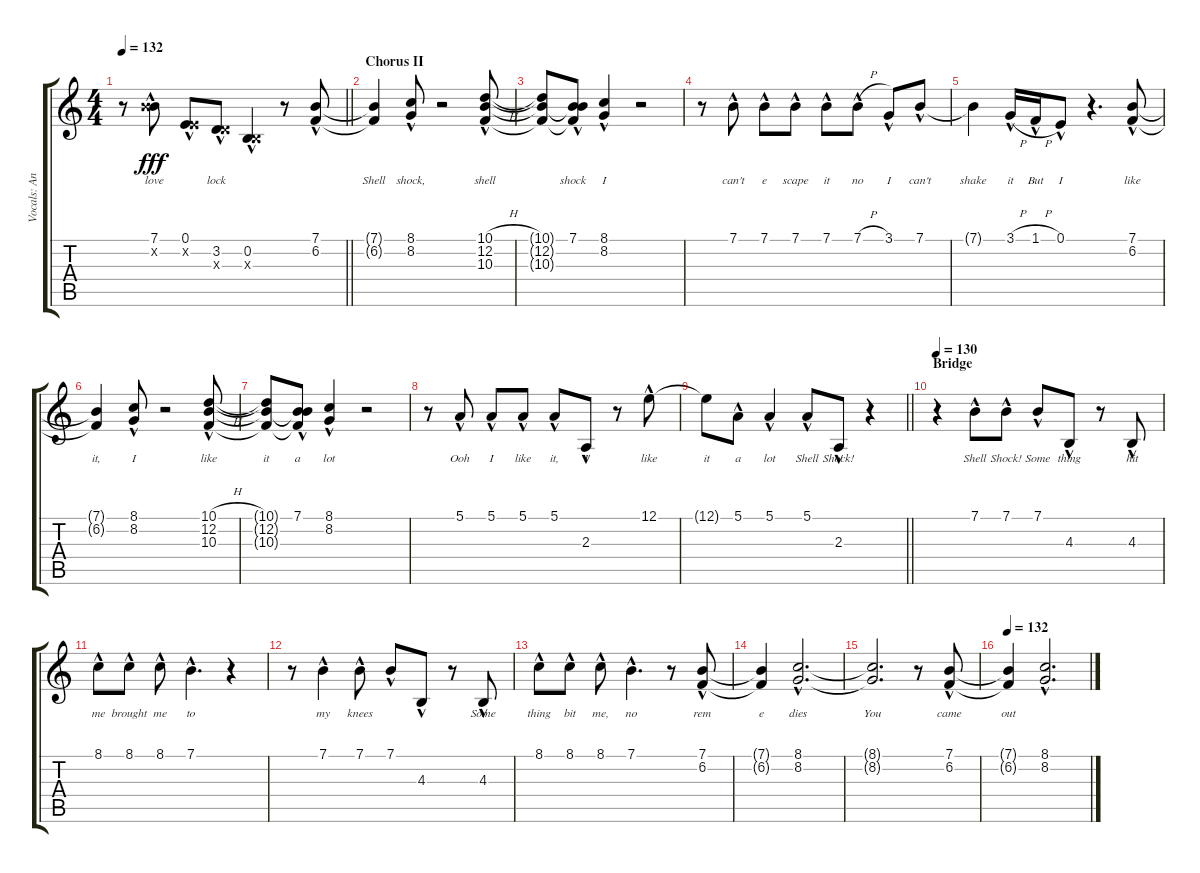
\track ("Vocals: Ann" "Vocals: An") {instrument lead2sawtooth}
\staff {score tabs}
\tuning (E4 B3 G3 D3 A2 E2) {hide}
\ts (4 4)
\tempo 132
\clef g2
\barLineRight lightlight
\ks c
r.8{dy fff} (7.1{hac} 12.2{hac x}).8{lyrics (0 "love") lyrics (1 "") lyrics (2 "") lyrics (3 "") lyrics (4 "")} (0.1{hac} 5.2{hac x}).8{lyrics (0 "") lyrics (1 "") lyrics (2 "") lyrics (3 "") lyrics (4 "")} (3.2{hac} 7.3{hac x}).8{lyrics (0 "lock") lyrics (1 "") lyrics (2 "") lyrics (3 "") lyrics (4 "")} (0.2{hac} 4.3{hac x}).4{lyrics (0 "") lyrics (1 "") lyrics (2 "") lyrics (3 "") lyrics (4 "")} r.8 (7.1{hac} 6.2{hac}).8{lyrics (0 "") lyrics (1 "") lyrics (2 "") lyrics (3 "") lyrics (4 "")} |
\section ("" "Chorus II")
(7.1{t} 6.2{t}).4{lyrics (0 "Shell") lyrics (1 "") lyrics (2 "") lyrics (3 "") lyrics (4 "")} (8.1{hac} 8.2{hac}).8{lyrics (0 "shock,") lyrics (1 "") lyrics (2 "") lyrics (3 "") lyrics (4 "")} r.2 (10.1{h hac} 12.2{hac} 10.3{hac}).8{lyrics (0 "shell") lyrics (1 "") lyrics (2 "") lyrics (3 "") lyrics (4 "")} |
(10.1{t} 12.2{t} 10.3{t}).8{lyrics (0 "") lyrics (1 "") lyrics (2 "") lyrics (3 "") lyrics (4 "")} (7.1{hac} 12.2{t} 10.3{t}).8{lyrics (0 "shock") lyrics (1 "") lyrics (2 "") lyrics (3 "") lyrics (4 "")} (8.1{hac} 8.2{hac}).4{lyrics (0 "I") lyrics (1 "") lyrics (2 "") lyrics (3 "") lyrics (4 "")} r.2 |
r.8 7.1{hac}.8{lyrics (0 "can't") lyrics (1 "") lyrics (2 "") lyrics (3 "") lyrics (4 "")} 7.1{hac}.8{lyrics (0 "e") lyrics (1 "") lyrics (2 "") lyrics (3 "") lyrics (4 "")} 7.1{hac}.8{lyrics (0 "scape") lyrics (1 "") lyrics (2 "") lyrics (3 "") lyrics (4 "")} 7.1{hac}.8{lyrics (0 "it") lyrics (1 "") lyrics (2 "") lyrics (3 "") lyrics (4 "")} 7.1{h hac}.8{lyrics (0 "no") lyrics (1 "") lyrics (2 "") lyrics (3 "") lyrics (4 "")} 3.1{hac}.8{lyrics (0 "I") lyrics (1 "") lyrics (2 "") lyrics (3 "") lyrics (4 "")} 7.1{hac}.8{lyrics (0 "can't") lyrics (1 "") lyrics (2 "") lyrics (3 "") lyrics (4 "")} |
7.1{t}.4{lyrics (0 "shake") lyrics (1 "") lyrics (2 "") lyrics (3 "") lyrics (4 "")} 3.1{h hac}.16{lyrics (0 "it") lyrics (1 "") lyrics (2 "") lyrics (3 "") lyrics (4 "")} 1.1{h hac}.16{lyrics (0 "But") lyrics (1 "") lyrics (2 "") lyrics (3 "") lyrics (4 "")} 0.1{hac}.8{lyrics (0 "I") lyrics (1 "") lyrics (2 "") lyrics (3 "") lyrics (4 "")} r.4{d} (7.1{hac} 6.2{hac}).8{lyrics (0 "like") lyrics (1 "") lyrics (2 "") lyrics (3 "") lyrics (4 "")} |
(7.1{t} 6.2{t}).4{lyrics (0 "it,") lyrics (1 "") lyrics (2 "") lyrics (3 "") lyrics (4 "")} (8.1{hac} 8.2{hac}).8{lyrics (0 "I") lyrics (1 "") lyrics (2 "") lyrics (3 "") lyrics (4 "")} r.2 (10.1{h hac} 12.2{hac} 10.3{hac}).8{lyrics (0 "like") lyrics (1 "") lyrics (2 "") lyrics (3 "") lyrics (4 "")} |
(10.1{t} 12.2{t} 10.3{t}).8{lyrics (0 "it") lyrics (1 "") lyrics (2 "") lyrics (3 "") lyrics (4 "")} (7.1{hac} 12.2{t} 10.3{t}).8{lyrics (0 "a") lyrics (1 "") lyrics (2 "") lyrics (3 "") lyrics (4 "")} (8.1{hac} 8.2{hac}).4{lyrics (0 "lot") lyrics (1 "") lyrics (2 "") lyrics (3 "") lyrics (4 "")} r.2 |
r.8 5.1{hac}.8{lyrics (0 "Ooh") lyrics (1 "") lyrics (2 "") lyrics (3 "") lyrics (4 "")} 5.1{hac}.8{lyrics (0 "I") lyrics (1 "") lyrics (2 "") lyrics (3 "") lyrics (4 "")} 5.1{hac}.8{lyrics (0 "like") lyrics (1 "") lyrics (2 "") lyrics (3 "") lyrics (4 "")} 5.1{hac}.8{lyrics (0 "it,") lyrics (1 "") lyrics (2 "") lyrics (3 "") lyrics (4 "")} 2.3{hac}.8{lyrics (0 "I") lyrics (1 "") lyrics (2 "") lyrics (3 "") lyrics (4 "")} r.8 12.1{hac}.8{lyrics (0 "like") lyrics (1 "") lyrics (2 "") lyrics (3 "") lyrics (4 "")} |
\barLineRight lightlight
12.1{t}.8{lyrics (0 "it") lyrics (1 "") lyrics (2 "") lyrics (3 "") lyrics (4 "")} 5.1{hac}.8{lyrics (0 "a") lyrics (1 "") lyrics (2 "") lyrics (3 "") lyrics (4 "")} 5.1{hac}.4{lyrics (0 "lot") lyrics (1 "") lyrics (2 "") lyrics (3 "") lyrics (4 "")} 5.1{hac}.8{lyrics (0 "Shell") lyrics (1 "") lyrics (2 "") lyrics (3 "") lyrics (4 "")} 2.3{hac}.8{lyrics (0 "Shock!") lyrics (1 "") lyrics (2 "") lyrics (3 "") lyrics (4 "")} r.4 |
\section ("" "Bridge")
\tempo 130
r.4 7.1{hac}.8{lyrics (0 "Shell") lyrics (1 "") lyrics (2 "") lyrics (3 "") lyrics (4 "")} 7.1{hac}.8{lyrics (0 "Shock!") lyrics (1 "") lyrics (2 "") lyrics (3 "") lyrics (4 "")} 7.1{hac}.8{lyrics (0 "Some") lyrics (1 "") lyrics (2 "") lyrics (3 "") lyrics (4 "")} 4.3{hac}.8{lyrics (0 "thing") lyrics (1 "") lyrics (2 "") lyrics (3 "") lyrics (4 "")} r.8 4.3{hac}.8{lyrics (0 "hit") lyrics (1 "") lyrics (2 "") lyrics (3 "") lyrics (4 "")} |
8.1{hac}.8{lyrics (0 "me") lyrics (1 "") lyrics (2 "") lyrics (3 "") lyrics (4 "")} 8.1{hac}.8{lyrics (0 "brought") lyrics (1 "") lyrics (2 "") lyrics (3 "") lyrics (4 "")} 8.1{hac}.8{lyrics (0 "me") lyrics (1 "") lyrics (2 "") lyrics (3 "") lyrics (4 "")} 7.1{hac}.4{d lyrics (0 "to") lyrics (1 "") lyrics (2 "") lyrics (3 "") lyrics (4 "")} r.4 |
r.8 7.1{hac}.4{lyrics (0 "my") lyrics (1 "") lyrics (2 "") lyrics (3 "") lyrics (4 "")} 7.1{hac}.8{lyrics (0 "knees") lyrics (1 "") lyrics (2 "") lyrics (3 "") lyrics (4 "")} 7.1{hac}.8{lyrics (0 "") lyrics (1 "") lyrics (2 "") lyrics (3 "") lyrics (4 "")} 4.3{hac}.8{lyrics (0 "") lyrics (1 "") lyrics (2 "") lyrics (3 "") lyrics (4 "")} r.8 4.3{hac}.8{lyrics (0 "Some") lyrics (1 "") lyrics (2 "") lyrics (3 "") lyrics (4 "")} |
8.1{hac}.8{lyrics (0 "thing") lyrics (1 "") lyrics (2 "") lyrics (3 "") lyrics (4 "")} 8.1{hac}.8{lyrics (0 "bit") lyrics (1 "") lyrics (2 "") lyrics (3 "") lyrics (4 "")} 8.1{hac}.8{lyrics (0 "me,") lyrics (1 "") lyrics (2 "") lyrics (3 "") lyrics (4 "")} 7.1{hac}.4{d lyrics (0 "no") lyrics (1 "") lyrics (2 "") lyrics (3 "") lyrics (4 "")} r.8 (7.1{hac} 6.2{hac}).8{lyrics (0 "rem") lyrics (1 "") lyrics (2 "") lyrics (3 "") lyrics (4 "")} |
(7.1{t} 6.2{t}).4{lyrics (0 "e") lyrics (1 "") lyrics (2 "") lyrics (3 "") lyrics (4 "")} (8.1{hac} 8.2{hac}).2{d lyrics (0 "dies") lyrics (1 "") lyrics (2 "") lyrics (3 "") lyrics (4 "")} |
(8.1{t} 8.2{t}).2{d lyrics (0 "You") lyrics (1 "") lyrics (2 "") lyrics (3 "") lyrics (4 "")} r.8 (7.1{hac} 6.2{hac}).8{lyrics (0 "came") lyrics (1 "") lyrics (2 "") lyrics (3 "") lyrics (4 "")} |
\tempo 132
(7.1{t} 6.2{t}).4{lyrics (0 "out") lyrics (1 "") lyrics (2 "") lyrics (3 "") lyrics (4 "")} (8.1{hac} 8.2{hac}).2{d lyrics (0 "") lyrics (1 "") lyrics (2 "") lyrics (3 "") lyrics (4 "")}
